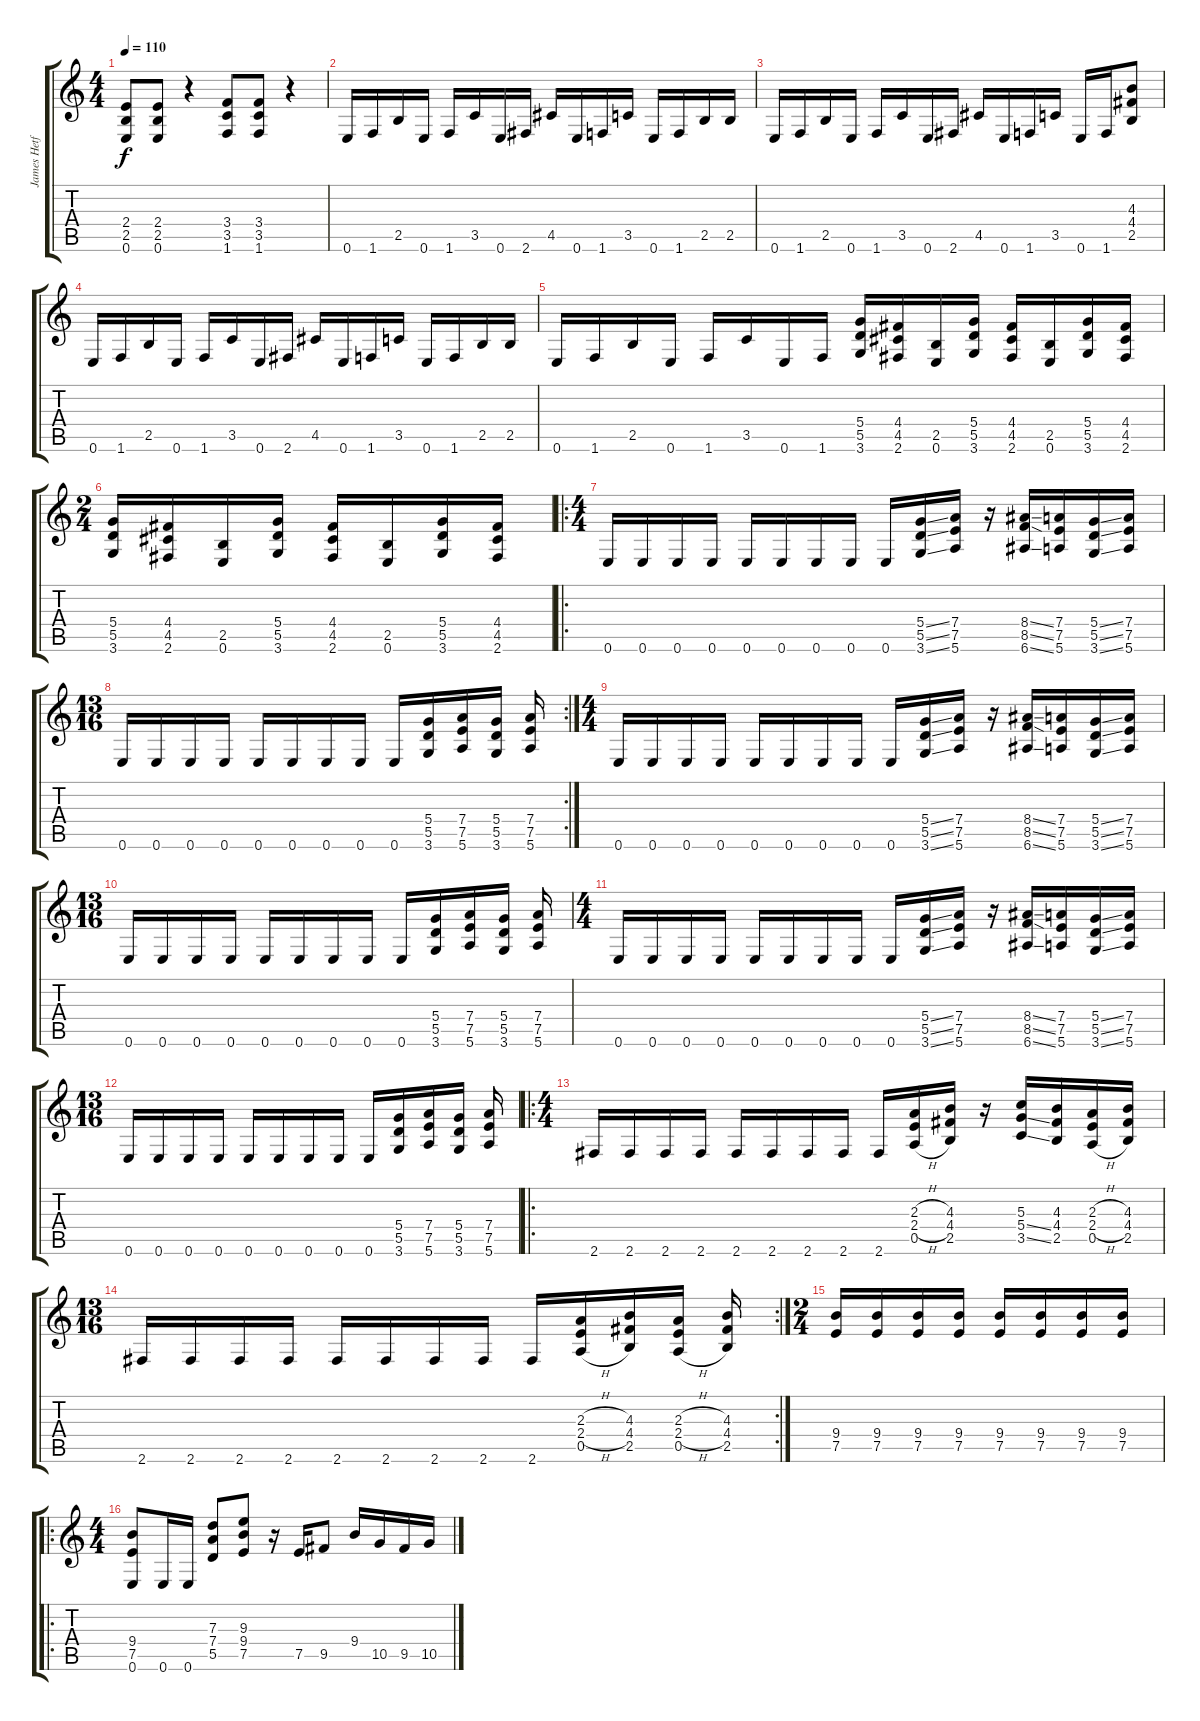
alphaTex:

\track ("James Hetfield" "James Hetf") {instrument distortionguitar}
\staff {score tabs}
\tuning (E4 B3 G3 D3 A2 E2) {hide}
\ts (4 4)
\tempo 110
\clef g2
\ks c
(2.4 2.5 0.6).8{dy f} (2.4 2.5 0.6).8 r.4 (3.4 3.5 1.6).8 (3.4 3.5 1.6).8 r.4 |
0.6.16 1.6.16 2.5.16 0.6.16 1.6.16 3.5.16 0.6.16 2.6.16 4.5.16 0.6.16 1.6.16 3.5.16 0.6.16 1.6.16 2.5.16 2.5.16 |
0.6.16 1.6.16 2.5.16 0.6.16 1.6.16 3.5.16 0.6.16 2.6.16 4.5.16 0.6.16 1.6.16 3.5.16 0.6.16 1.6.16 (4.3 4.4 2.5).8 |
0.6.16 1.6.16 2.5.16 0.6.16 1.6.16 3.5.16 0.6.16 2.6.16 4.5.16 0.6.16 1.6.16 3.5.16 0.6.16 1.6.16 2.5.16 2.5.16 |
0.6.16 1.6.16 2.5.16 0.6.16 1.6.16 3.5.16 0.6.16 1.6.16 (5.4 5.5 3.6).16 (4.4 4.5 2.6).16 (2.5 0.6).16 (5.4 5.5 3.6).16 (4.4 4.5 2.6).16 (2.5 0.6).16 (5.4 5.5 3.6).16 (4.4 4.5 2.6).16 |
\ts (2 4)
(5.4 5.5 3.6).16 (4.4 4.5 2.6).16 (2.5 0.6).16 (5.4 5.5 3.6).16 (4.4 4.5 2.6).16 (2.5 0.6).16 (5.4 5.5 3.6).16 (4.4 4.5 2.6).16 |
\ro
\ts (4 4)
0.6.16 0.6.16 0.6.16 0.6.16 0.6.16 0.6.16 0.6.16 0.6.16 0.6.16 (5.4{ss} 5.5{ss} 3.6{ss}).16 (7.4 7.5 5.6).16 r.16 (8.4{ss} 8.5{ss} 6.6{ss}).16 (7.4 7.5 5.6).16 (5.4{ss} 5.5{ss} 3.6{ss}).16 (7.4 7.5 5.6).16 |
\rc 2
\ts (13 16)
0.6.16 0.6.16 0.6.16 0.6.16 0.6.16 0.6.16 0.6.16 0.6.16 0.6.16 (5.4 5.5 3.6).16 (7.4 7.5 5.6).16 (5.4 5.5 3.6).16 (7.4 7.5 5.6).16 |
\ts (4 4)
0.6.16 0.6.16 0.6.16 0.6.16 0.6.16 0.6.16 0.6.16 0.6.16 0.6.16 (5.4{ss} 5.5{ss} 3.6{ss}).16 (7.4 7.5 5.6).16 r.16 (8.4{ss} 8.5{ss} 6.6{ss}).16 (7.4 7.5 5.6).16 (5.4{ss} 5.5{ss} 3.6{ss}).16 (7.4 7.5 5.6).16 |
\ts (13 16)
0.6.16 0.6.16 0.6.16 0.6.16 0.6.16 0.6.16 0.6.16 0.6.16 0.6.16 (5.4 5.5 3.6).16 (7.4 7.5 5.6).16 (5.4 5.5 3.6).16 (7.4 7.5 5.6).16 |
\ts (4 4)
0.6.16 0.6.16 0.6.16 0.6.16 0.6.16 0.6.16 0.6.16 0.6.16 0.6.16 (5.4{ss} 5.5{ss} 3.6{ss}).16 (7.4 7.5 5.6).16 r.16 (8.4{ss} 8.5{ss} 6.6{ss}).16 (7.4 7.5 5.6).16 (5.4{ss} 5.5{ss} 3.6{ss}).16 (7.4 7.5 5.6).16 |
\ts (13 16)
0.6.16 0.6.16 0.6.16 0.6.16 0.6.16 0.6.16 0.6.16 0.6.16 0.6.16 (5.4 5.5 3.6).16 (7.4 7.5 5.6).16 (5.4 5.5 3.6).16 (7.4 7.5 5.6).16 |
\ro
\ts (4 4)
2.6.16 2.6.16 2.6.16 2.6.16 2.6.16 2.6.16 2.6.16 2.6.16 2.6.16 (2.3{h} 2.4{h} 0.5{h}).16 (4.3 4.4 2.5).16 r.16 (5.3 5.4{ss} 3.5{ss}).16 (4.3 4.4 2.5).16 (2.3{h} 2.4{h} 0.5{h}).16 (4.3 4.4 2.5).16 |
\rc 2
\ts (13 16)
2.6.16 2.6.16 2.6.16 2.6.16 2.6.16 2.6.16 2.6.16 2.6.16 2.6.16 (2.3{h} 2.4{h} 0.5{h}).16 (4.3 4.4 2.5).16 (2.3{h} 2.4{h} 0.5{h}).16 (4.3 4.4 2.5).16 |
\ts (2 4)
(9.4 7.5).16 (9.4 7.5).16 (9.4 7.5).16 (9.4 7.5).16 (9.4 7.5).16 (9.4 7.5).16 (9.4 7.5).16 (9.4 7.5).16 |
\ro
\ts (4 4)
(9.4 7.5 0.6).8 0.6.16 0.6.16 (7.3 7.4 5.5).8 (9.3 9.4 7.5).8 r.16 7.5.16 9.5.8 9.4.16 10.5.16 9.5.16 10.5.16
